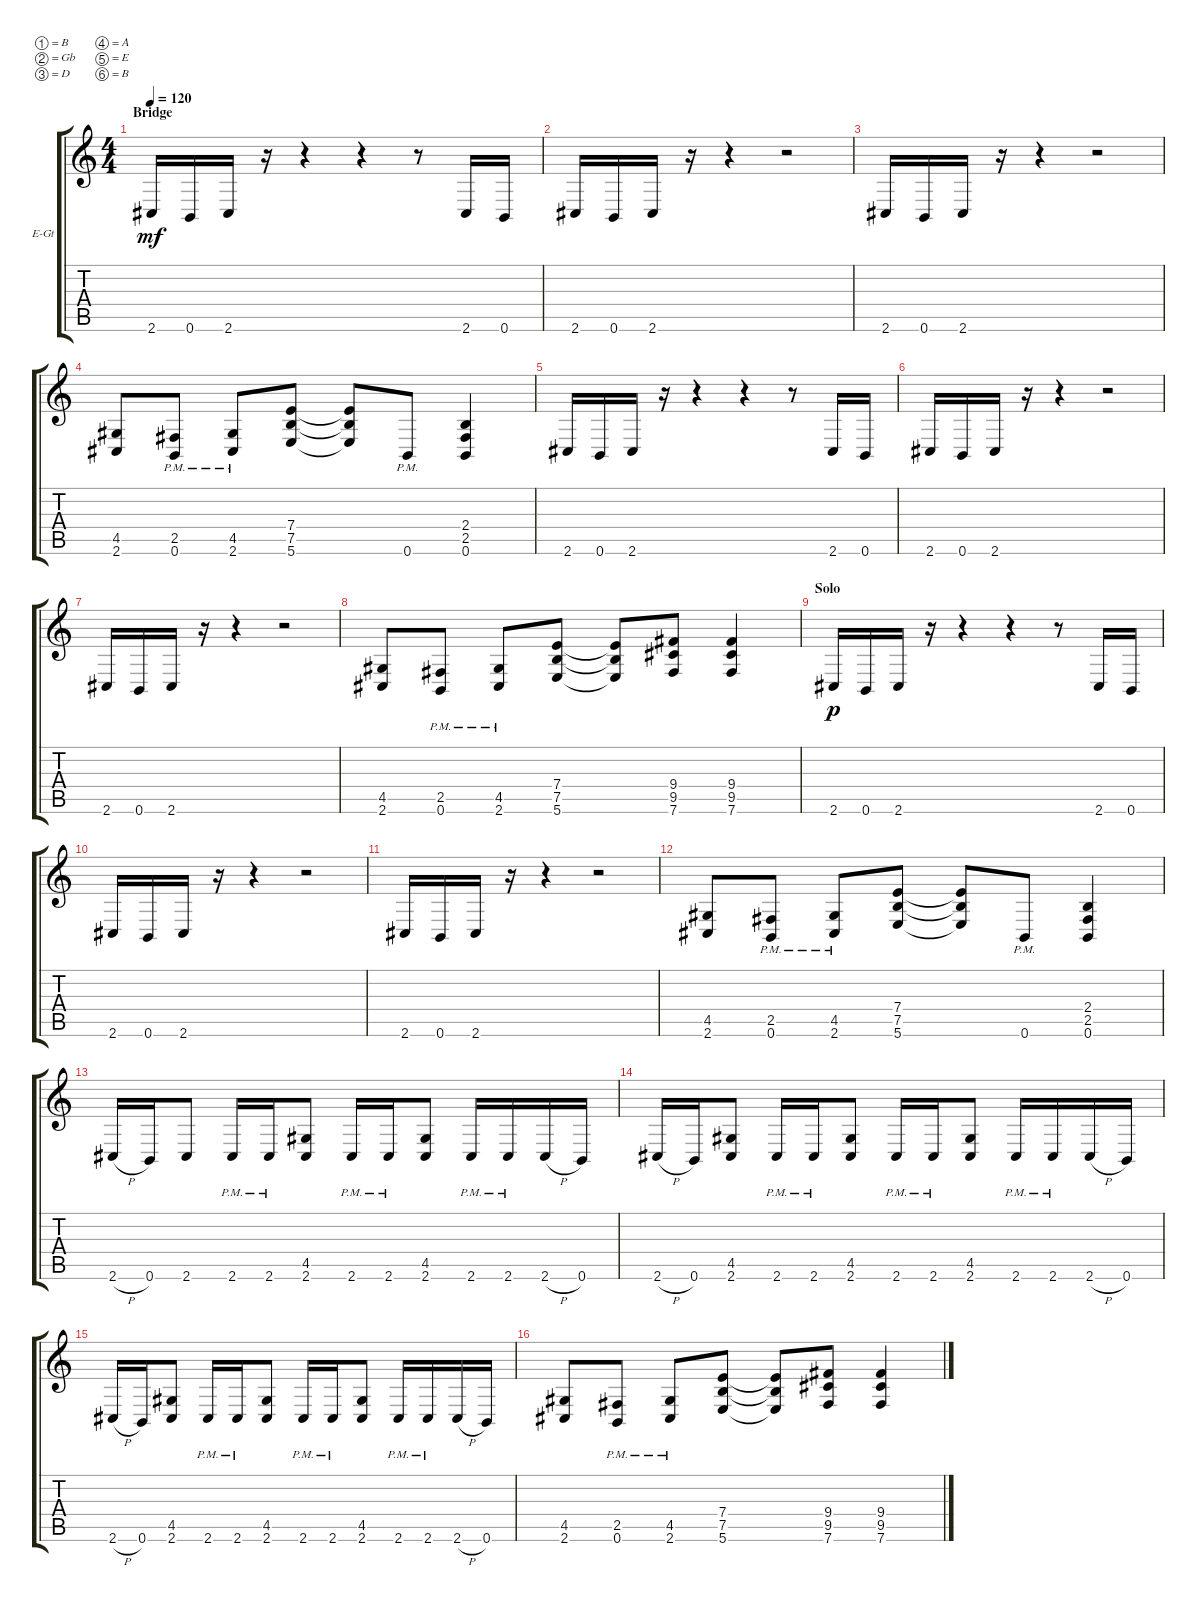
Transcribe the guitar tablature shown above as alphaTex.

\bracketExtendMode groupsimilarinstruments
\firstSystemTrackNameOrientation horizontal
\otherSystemsTrackNameOrientation horizontal
\track ("Electric Guitar 2" "E-Gt") {instrument distortionguitar}
\staff {score tabs}
\tuning (B3 Gb3 D3 A2 E2 B1)
\ts (4 4)
\section ("" "Bridge")
\tempo 120
\clef g2
\ks c
2.6.16{dy mf} 0.6.16 2.6.16 r.16 r.4 r.4 r.8 2.6.16 0.6.16 |
2.6.16 0.6.16 2.6.16 r.16 r.4 r.2 |
2.6.16 0.6.16 2.6.16 r.16 r.4 r.2 |
(2.6 4.5).8 (0.6{pm} 2.5{pm}).8 (2.6{pm} 4.5{pm}).8 (5.6 7.5 7.4).8 (5.6{t} 7.5{t} 7.4{t}).8 0.6{pm}.8 (0.6 2.5 2.4).4 |
2.6.16 0.6.16 2.6.16 r.16 r.4 r.4 r.8 2.6.16 0.6.16 |
2.6.16 0.6.16 2.6.16 r.16 r.4 r.2 |
2.6.16 0.6.16 2.6.16 r.16 r.4 r.2 |
(2.6 4.5).8 (0.6{pm} 2.5{pm}).8 (2.6{pm} 4.5{pm}).8 (5.6 7.5 7.4).8 (5.6{t} 7.5{t} 7.4{t}).8 (7.6 9.5 9.4).8 (7.6 9.5 9.4).4 |
\section ("" "Solo")
2.6.16{dy p} 0.6.16 2.6.16 r.16 r.4 r.4 r.8 2.6.16 0.6.16 |
2.6.16 0.6.16 2.6.16 r.16 r.4 r.2 |
2.6.16 0.6.16 2.6.16 r.16 r.4 r.2 |
(2.6 4.5).8 (0.6{pm} 2.5{pm}).8 (2.6{pm} 4.5{pm}).8 (5.6 7.5 7.4).8 (5.6{t} 7.5{t} 7.4{t}).8 0.6{pm}.8 (0.6 2.5 2.4).4 |
2.6{h}.16 0.6.16 2.6.8 2.6{pm}.16 2.6{pm}.16 (2.6 4.5).8 2.6{pm}.16 2.6{pm}.16 (2.6 4.5).8 2.6{pm}.16 2.6{pm}.16 2.6{h}.16 0.6.16 |
2.6{h}.16 0.6.16 (2.6 4.5).8 2.6{pm}.16 2.6{pm}.16 (2.6 4.5).8 2.6{pm}.16 2.6{pm}.16 (2.6 4.5).8 2.6{pm}.16 2.6{pm}.16 2.6{h}.16 0.6.16 |
2.6{h}.16 0.6.16 (2.6 4.5).8 2.6{pm}.16 2.6{pm}.16 (2.6 4.5).8 2.6{pm}.16 2.6{pm}.16 (2.6 4.5).8 2.6{pm}.16 2.6{pm}.16 2.6{h}.16 0.6.16 |
(2.6 4.5).8 (0.6{pm} 2.5{pm}).8 (2.6{pm} 4.5{pm}).8 (5.6 7.5 7.4).8 (5.6{t} 7.5{t} 7.4{t}).8 (7.6 9.5 9.4).8 (7.6 9.5 9.4).4
